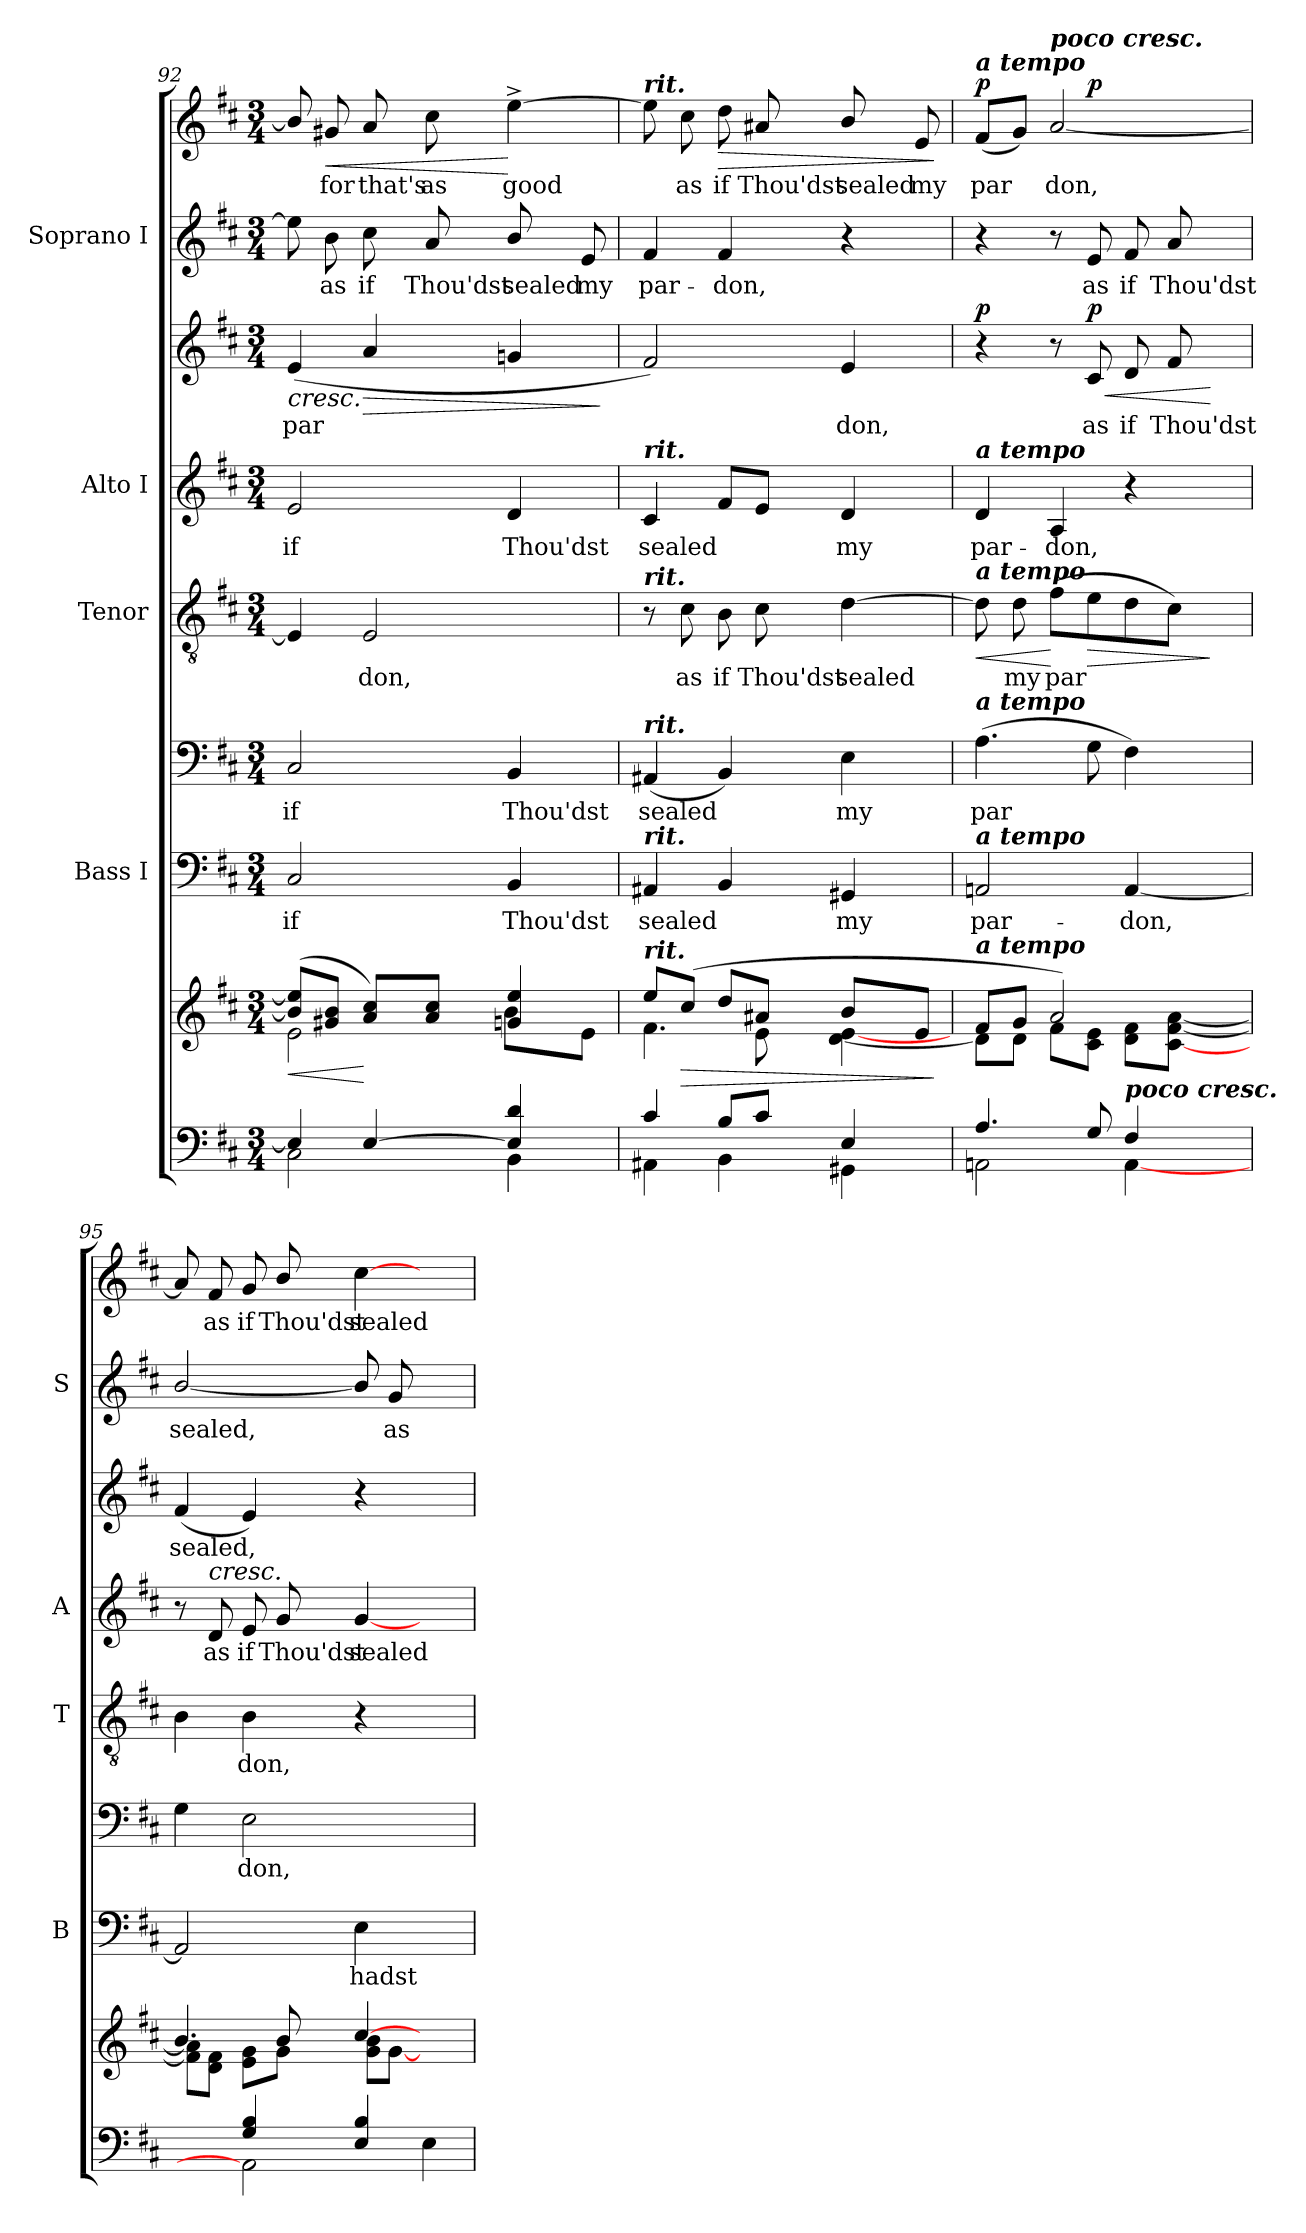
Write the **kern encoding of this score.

**kern	**kern	**dynam	**kern	**text	**kern	**text	**kern	**text	**dynam	**kern	**text	**kern	**text	**dynam	**kern	**text	**kern	**text	**dynam
*part5	*part5	*part5	*part4	*part4	*part4	*part4	*part3	*part3	*part3	*part2	*part2	*part2	*part2	*part2	*part1	*part1	*part1	*part1	*part1
*staff9	*staff8	*staff8/9	*staff7	*staff7	*staff6	*staff6	*staff5	*staff5	*staff5	*staff4	*staff4	*staff3	*staff3	*staff3/4	*staff2	*staff2	*staff1	*staff1	*staff1/2
*	*	*	*I"Bass I	*	*	*	*I"Tenor	*	*	*I"Alto I	*	*	*	*	*I"Soprano I	*	*	*	*
*	*	*	*I'B	*	*	*	*I'T	*	*	*I'A	*	*	*	*	*I'S	*	*	*	*
!!LO:PB:g=z
*clefF4	*clefG2	*	*clefF4	*	*clefF4	*	*clefGv2	*	*	*clefG2	*	*clefG2	*	*	*clefG2	*	*clefG2	*	*
*k[f#c#]	*k[f#c#]	*	*k[f#c#]	*	*k[f#c#]	*	*k[f#c#]	*	*	*k[f#c#]	*	*k[f#c#]	*	*	*k[f#c#]	*	*k[f#c#]	*	*
*D:	*D:	*	*D:	*	*D:	*	*D:	*	*	*D:	*	*D:	*	*	*D:	*	*D:	*	*
*M3/4	*M3/4	*	*M3/4	*	*M3/4	*	*M3/4	*	*	*M3/4	*	*M3/4	*	*	*M3/4	*	*M3/4	*	*
=92	=92	=92	=92	=92	=92	=92	=92	=92	=92	=92	=92	=92	=92	=92	=92	=92	=92	=92	=92
*^	*	*	*	*	*	*	*	*	*	*	*	*	*	*	*	*	*	*	*
!	!	!	!LO:HP:b	!	!LO:LY:b	!	!LO:LY:b	!	!	!	!	!LO:LY:b	!	!LO:LY:b	!LO:HP:b	!	!	!	!	!
*	*	*^	*	*	*	*	*	*	*	*	*	*	*	*	*	*	*	*	*	*
4E/]	2C#\	(>8b/] 8ee/]L	2e\	<	2C#/	if	2C#/	if	4E/]	.	.	2e/	if	(<4e/	par­	<	8ee\]	.	8b/]	.	.
!	!	!	!	!	!	!	!	!	!	!	!	!	!	!	!	!	!	!LO:LY:b	!	!LO:LY:b	!LO:HP:b
.	.	8g#X/ 8b/J	.	.	.	.	.	.	.	.	.	.	.	.	.	.	8b\	as	8g#X/	for	<
!	!	!	!	!	!	!	!	!	!	!LO:LY:b	!	!	!	!	!	!LO:HP:b	!	!LO:LY:b	!	!LO:LY:b	!
[>4E/	.	8a/ 8cc#/L)	.	[	.	.	.	.	2E/	-don,	.	.	.	4a/	.	>	8cc#\	if	8a/	that's	.
!	!	!	!	!	!	!	!	!	!	!	!	!	!	!	!	!	!	!LO:LY:b	!	!LO:LY:b	!
.	.	8a/ 8cc#/J	.	.	.	.	.	.	.	.	.	.	.	.	.	.	8a/	Thou'dst	8cc#\	as	.
!	!	!	!	!	!	!LO:LY:b	!	!LO:LY:b	!	!	!	!	!LO:LY:b	!	!	!	!	!LO:LY:b	!	!LO:LY:b	!
4E/] 4d/	4BB\	4gn/ 4ee/	8b\L	.	4BB/	Thou'dst	4BB/	Thou'dst	.	.	.	4d/	Thou'dst	4gni/	.	[	8b/	sealed	[4ee^>\	good	[
!	!	!	!	!	!	!	!	!	!	!	!	!	!	!	!	!	!	!LO:LY:b	!	!	!
.	.	.	8e\J	.	.	.	.	.	.	.	.	.	.	.	.	.	8e/	my	.	.	.
*v	*v	*	*	*	*	*	*	*	*	*	*	*	*	*	*	*	*	*	*	*	*
*	*v	*v	*	*	*	*	*	*	*	*	*	*	*	*	*	*	*	*	*	*
.	.	.	.	.	.	.	.	.	.	.	.	.	.	]	.	.	.	.	.
=93	=93	=93	=93	=93	=93	=93	=93	=93	=93	=93	=93	=93	=93	=93	=93	=93	=93	=93	=93
*^	*^	*	*	*	*	*	*	*	*	*	*	*	*	*	*	*	*	*	*
!	!	!	!	!	!	!	!	!	!	!	!	!	!	!	!	!	!	!	!LO:TX:a:Bi:t=rit.	!	!
!	!	!	!	!	!	!	!	!	!	!	!	!LO:TX:a:Bi:t=rit.	!	!	!	!	!	!	!	!	!
!	!	!	!	!	!	!	!	!	!LO:TX:a:Bi:t=rit.	!	!	!	!	!	!	!	!	!	!	!	!
!	!	!	!	!	!	!	!LO:TX:a:Bi:t=rit.	!	!	!	!	!	!	!	!	!	!	!	!	!	!
!	!	!	!	!	!LO:TX:a:Bi:t=rit.	!	!	!	!	!	!	!	!	!	!	!	!	!	!	!	!
!	!	!LO:TX:a:Bi:t=rit.	!	!	!	!	!	!	!	!	!	!	!	!	!	!	!	!	!	!	!
!	!	!	!	!	!	!LO:LY:b	!	!LO:LY:b	!	!	!	!	!LO:LY:b	!	!	!	!	!LO:LY:b	!	!	!
4c#/	4AA#X\	8ee/L	4.f#\	.	4AA#X/	sealed	(<4AA#X/	sealed	8r	.	.	4c#/	sealed	2f#/)	.	.	4f#/	par-	8ee\]	.	.
!	!	!	!	!LO:HP:b	!	!	!	!	!	!LO:LY:b	!	!	!	!	!	!	!	!	!	!LO:LY:b	!
.	.	(>8cc#/J	.	>	.	.	.	.	8c#\	as	.	.	.	.	.	.	.	.	8cc#\	as	.
!	!	!	!	!	!	!	!	!	!	!LO:LY:b	!	!	!	!	!	!	!	!LO:LY:b	!	!LO:LY:b	!LO:HP:b
8B/L	4BB\	8dd/L	.	.	4BB/	.	4BB/)	.	8B\	if	.	8f#/L	.	.	.	.	4f#/	-don,	8dd\	if	>
!	!	!	!	!	!	!	!	!	!	!LO:LY:b	!	!	!	!	!	!	!	!	!	!LO:LY:b	!
8c#/J	.	8a#X/J	8e\	.	.	.	.	.	8c#\	Thou'dst	.	8e/J	.	.	.	.	.	.	8a#X/	Thou'dst	.
!	!	!	!	!	!	!LO:LY:b	!	!LO:LY:b	!	!LO:LY:b	!	!	!LO:LY:b	!	!LO:LY:b	!	!	!	!	!LO:LY:b	!
4E/	4GG#X\	8b/L	[<4d\ [<4e\	.	4GG#X/	my	4E\	my	[4d\	sealed	.	4d/	my	4e/	don,	.	4r	.	8b/	sealed	.
!	!	!	!	!	!	!	!	!	!	!	!	!	!	!	!	!	!	!	!	!LO:LY:b	!
.	.	8e/J	.	.	.	.	.	.	.	.	.	.	.	.	.	.	.	.	8e/	my	.
*v	*v	*	*	*	*	*	*	*	*	*	*	*	*	*	*	*	*	*	*	*	*
*	*v	*v	*	*	*	*	*	*	*	*	*	*	*	*	*	*	*	*	*	*
.	.	]	.	.	.	.	.	.	.	.	.	.	.	.	.	.	.	.	]
=94	=94	=94	=94	=94	=94	=94	=94	=94	=94	=94	=94	=94	=94	=94	=94	=94	=94	=94	=94
*^	*^	*	*	*	*	*	*	*	*	*	*	*	*	*	*	*	*	*	*
!	!	!	!	!	!	!	!	!	!	!	!	!	!	!	!	!	!	!	!LO:TX:a:Bi:t=a tempo	!	!
!	!	!	!	!	!	!	!	!	!	!	!	!LO:TX:a:Bi:t=a tempo	!	!	!	!	!	!	!	!	!
!	!	!	!	!	!	!	!	!	!LO:TX:a:Bi:t=a tempo	!	!	!	!	!	!	!	!	!	!	!	!
!	!	!	!	!	!	!	!LO:TX:a:Bi:t=a tempo	!	!	!	!	!	!	!	!	!	!	!	!	!	!
!	!	!	!	!	!LO:TX:a:Bi:t=a tempo	!	!	!	!	!	!	!	!	!	!	!	!	!	!	!	!
!	!	!LO:TX:a:Bi:t=a tempo	!	!	!	!	!	!	!	!	!	!	!	!	!	!	!	!	!	!	!
!	!	!	!	!	!	!LO:LY:b	!	!LO:LY:b	!	!	!LO:HP:b	!	!LO:LY:b	!	!	!LO:DY:b=2	!	!	!	!LO:LY:b	!LO:DY:b
4.A/	2AAn\	8f#/L	8d\L]	.	2AAni/	par-	(>4.A\	par­	8d\]	.	<	4d/	par-	4r	.	p	4r	.	(<8f#/L	par­	p
!	!	!	!	!	!	!	!	!	!	!LO:LY:b	!	!	!	!	!	!	!	!	!	!	!
.	.	8g/J	8d\J	.	.	.	.	.	8d\	my	.	.	.	.	.	.	.	.	8g/J)	.	.
!	!	!	!	!	!	!	!	!	!	!	!	!	!	!	!	!	!	!	!LO:TX:a:Bi:t=poco cresc.	!	!
!	!	!	!	!	!	!	!	!	!	!LO:LY:b	!	!	!LO:LY:b	!	!	!	!	!	!	!LO:LY:b	!
.	.	2a/)	8f#\L	.	.	.	.	.	(>8f#\L	par­	[	4A/	-don,	8r	.	.	8r	.	[2a/	don,	.
!	!	!	!	!	!	!	!	!	!	!	!LO:HP:b	!	!	!	!LO:LY:b	!LO:HP:b	!	!LO:LY:b	!	!	!
!	!	!	!	!	!	!	!	!	!	!	!	!	!	!	!	!LO:DY:n=1:b	!	!	!	!	!LO:DY:b=2
8G/	.	.	8c#\ 8e\J	.	.	.	8G\	.	8e\	.	>	.	.	8c#/	as	< p	8e/	as	.	.	p
!LO:TX:a:Bi:t=poco cresc.	!	!	!	!	!	!	!	!	!	!	!	!	!	!	!	!	!	!	!	!	!
!	!	!	!	!	!	!LO:LY:b	!	!	!	!	!	!	!	!	!LO:LY:b	!	!	!LO:LY:b	!	!	!
4F#/	[<4AA\	.	8d\ 8f#\L	.	[4AA/	-don,	4F#\)	.	8d\	.	.	4r	.	8d/	if	.	8f#/	if	.	.	.
!	!	!	!	!	!	!	!	!	!	!	!	!	!	!	!LO:LY:b	!	!	!LO:LY:b	!	!	!
.	.	.	[<8c#\ [<8f#\ [<8a\J	.	.	.	.	.	8c#\J)	.	.	.	.	8f#/	Thou'dst	.	8a/	Thou'dst	.	.	.
*v	*v	*	*	*	*	*	*	*	*	*	*	*	*	*	*	*	*	*	*	*	*
*	*v	*v	*	*	*	*	*	*	*	*	*	*	*	*	*	*	*	*	*	*
.	.	.	.	.	.	.	.	.	]	.	.	.	.	[	.	.	.	.	.
!!LO:LB:g=z
=95	=95	=95	=95	=95	=95	=95	=95	=95	=95	=95	=95	=95	=95	=95	=95	=95	=95	=95	=95
*^	*^	*	*	*	*	*	*	*	*	*	*	*	*	*	*	*	*	*	*
*	*	*	*^	*	*	*	*	*	*	*	*	*	*	*	*	*	*	*	*	*	*
!	!	!	!	!LO:N:vis=1	!	!	!	!	!	!	!	!	!	!	!	!LO:LY:b	!	!	!LO:LY:b	!	!	!
4ryy	4ryy	4.b/	8f#\] 8a\]L	2.ryy	.	2AA/]	.	4G\	.	4B\	.	.	8r	.	(<4f#/	sealed,	.	[2b/	sealed,	8a/]	.	.
!	!	!	!	!	!	!	!	!	!	!	!	!	!LO:TX:a:i:t=cresc.	!	!	!	!	!	!	!	!	!
!	!	!	!	!	!	!	!	!	!	!	!	!	!	!LO:LY:b	!	!	!	!	!	!	!LO:LY:b	!
.	.	.	8d\ 8f#\J	.	.	.	.	.	.	.	.	.	8d/	as	.	.	.	.	.	8f#/	as	.
!	!	!	!	!	!	!	!	!	!LO:LY:b	!	!LO:LY:b	!	!	!LO:LY:b	!	!	!	!	!	!	!LO:LY:b	!
4G/ 4B/	2AA\]	.	8e\ 8g\L	.	.	.	.	2E\	don,	4B\	don,	.	8e/	if	4e/)	.	.	.	.	8g/	if	.
!	!	!	!	!	!	!	!	!	!	!	!	!	!	!LO:LY:b	!	!	!	!	!	!	!LO:LY:b	!
.	.	8b/	8g\J	.	.	.	.	.	.	.	.	.	8g/	Thou'dst	.	.	.	.	.	8b/	Thou'dst	.
!	!	!	!	!	!	!	!LO:LY:b	!	!	!	!	!	!	!LO:LY:b	!	!	!	!	!	!	!LO:LY:b	!
4E/ 4B/	.	[>4cc#/	8g\ 8b\L	.	.	4E\	hadst	.	.	4r	.	.	[4g/	sealed	4r	.	.	8b/]	.	[4cc#\	sealed	.
!	!	!	!	!	!	!	!	!	!	!	!	!	!	!	!	!	!	!	!LO:LY:b	!	!	!
.	.	.	[<8g\J	.	.	.	.	.	.	.	.	.	.	.	.	.	.	8g/	as	.	.	.
4E\	4ryy	4ryy	4ryy	4ryy	.	4ryy	.	4ryy	.	4ryy	.	.	4ryy	.	4ryy	.	.	4ryy	.	4ryy	.	.
*v	*v	*	*	*	*	*	*	*	*	*	*	*	*	*	*	*	*	*	*	*	*	*
*	*v	*v	*v	*	*	*	*	*	*	*	*	*	*	*	*	*	*	*	*	*	*
=	=	=	=	=	=	=	=	=	=	=	=	=	=	=	=	=	=	=	=
*-	*-	*-	*-	*-	*-	*-	*-	*-	*-	*-	*-	*-	*-	*-	*-	*-	*-	*-	*-
